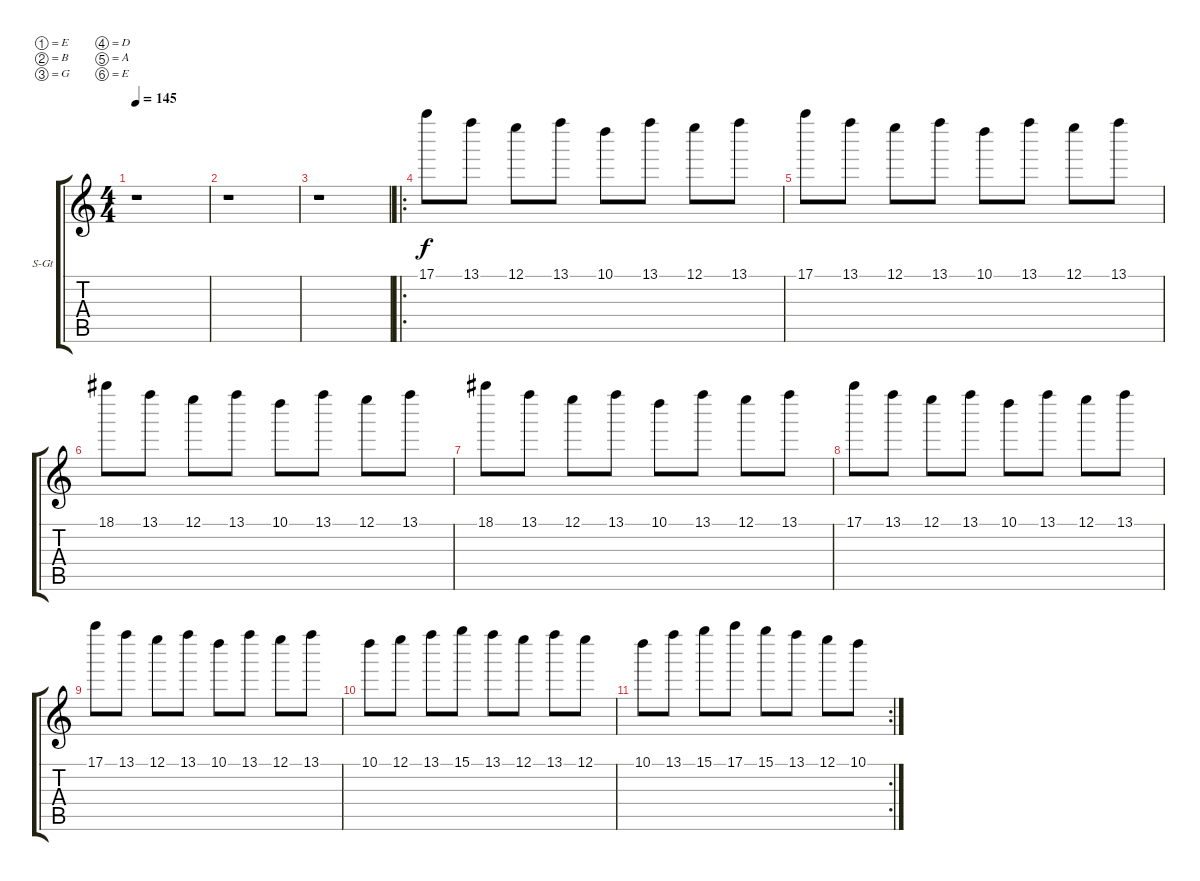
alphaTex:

\bracketExtendMode groupsimilarinstruments
\firstSystemTrackNameOrientation horizontal
\otherSystemsTrackNameOrientation horizontal
\track ("Lecter (KeybRight)" "S-Gt") {instrument stringensemble1}
\staff {score tabs}
\tuning (E5 B4 G4 D4 A3 E3)
\displaytranspose 12
\ts (4 4)
\tempo 145
\clef g2
\ks c
r.1{dy f} |
r.1 |
r.1 |
\ro
17.1.8 13.1.8 12.1.8 13.1.8 10.1.8 13.1.8 12.1.8 13.1.8 |
17.1.8 13.1.8 12.1.8 13.1.8 10.1.8 13.1.8 12.1.8 13.1.8 |
18.1.8 13.1.8 12.1.8 13.1.8 10.1.8 13.1.8 12.1.8 13.1.8 |
18.1.8 13.1.8 12.1.8 13.1.8 10.1.8 13.1.8 12.1.8 13.1.8 |
17.1.8 13.1.8 12.1.8 13.1.8 10.1.8 13.1.8 12.1.8 13.1.8 |
17.1.8 13.1.8 12.1.8 13.1.8 10.1.8 13.1.8 12.1.8 13.1.8 |
10.1.8 12.1.8 13.1.8 15.1.8 13.1.8 12.1.8 13.1.8 12.1.8 |
\rc 2
10.1.8 13.1.8 15.1.8 17.1.8 15.1.8 13.1.8 12.1.8 10.1.8
